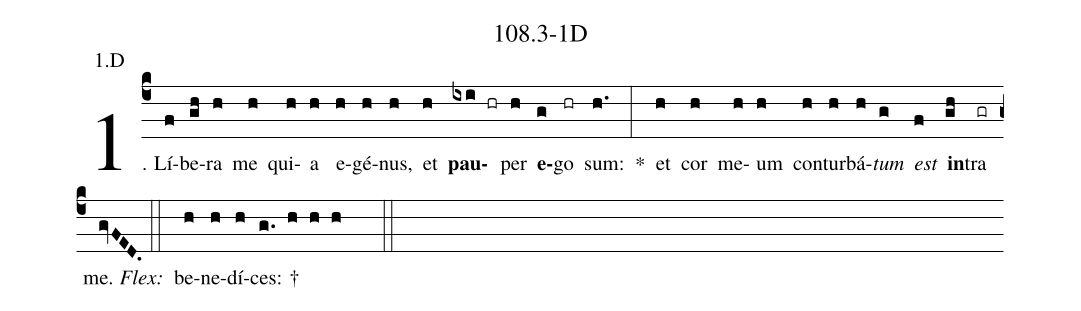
name: 108.3-1D;
annotation: 1.D;
%%
(c4)1. Lí(f)be(gh)ra(h) me(h) qui(h)a(h) e(h)gé(h)nus,(h) et(h) <b>pau</b>(ixi hr)per(h) <b>e</b>(g)go(hr) sum:(h.) *(:) et(h) cor(h) me(h)um(h) con(h)tur(h)bá(h)<i>tum</i>(g) <i>est</i>(f) <b>in</b>(gh)tra(gr) me.(gvFED.) (::)
<i>Flex:</i>()  be(h)ne(h)dí(h)ces: †(g. h h h  ::)
